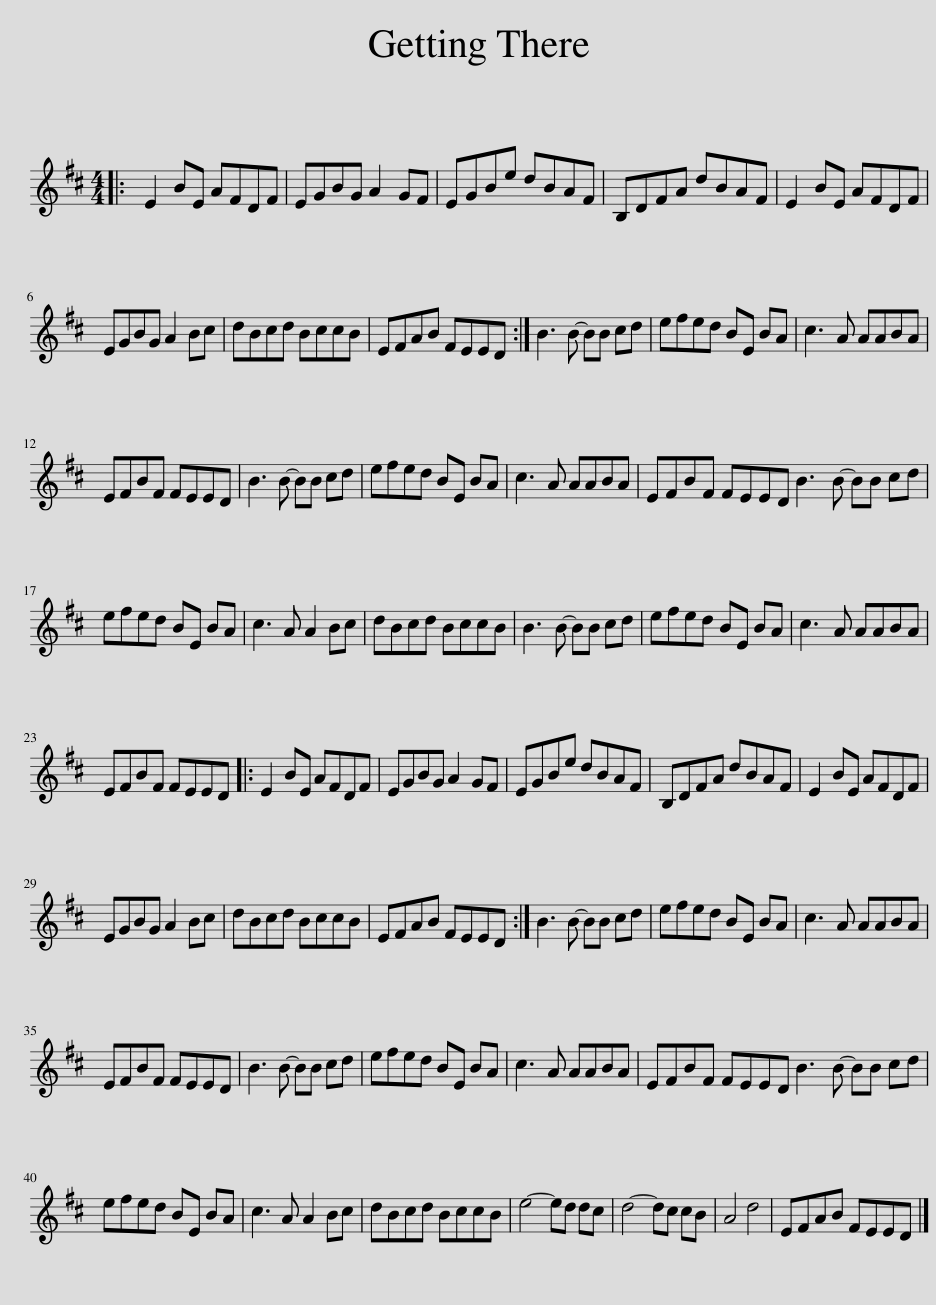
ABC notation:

X:1
L:1/8
M:4/4
I:linebreak $
K:D
V:1 treble
V:1
|: E2 BE AFDF | EGBG A2 GF | EGBe dBAF | B,DFA dBAF | E2 BE AFDF |$ %5
 EGBG A2 Bc | dBcd BccB | EFAB FEED :| B3 B- BB cd | efed BE BA | %10
 c3 A AABA |$ EFBF FEED | B3 B- BB cd | efed BE BA | c3 A AABA | %15
 EFBF FEED B3 B- BB cd |$ efed BE BA | c3 A A2 Bc | dBcd BccB | B3 B- BB cd | %20
 efed BE BA | c3 A AABA |$ EFBF FEED |: E2 BE AFDF | EGBG A2 GF | %25
 EGBe dBAF | B,DFA dBAF | E2 BE AFDF |$ EGBG A2 Bc | dBcd BccB | %30
 EFAB FEED :| B3 B- BB cd | efed BE BA | c3 A AABA |$ EFBF FEED | %35
 B3 B- BB cd | efed BE BA | c3 A AABA | EFBF FEED B3 B- BB cd |$ efed BE BA | %40
 c3 A A2 Bc | dBcd BccB | e4- ed dc | d4- dc cB | A4 d4 | %45
 EFAB FEED |] %46
